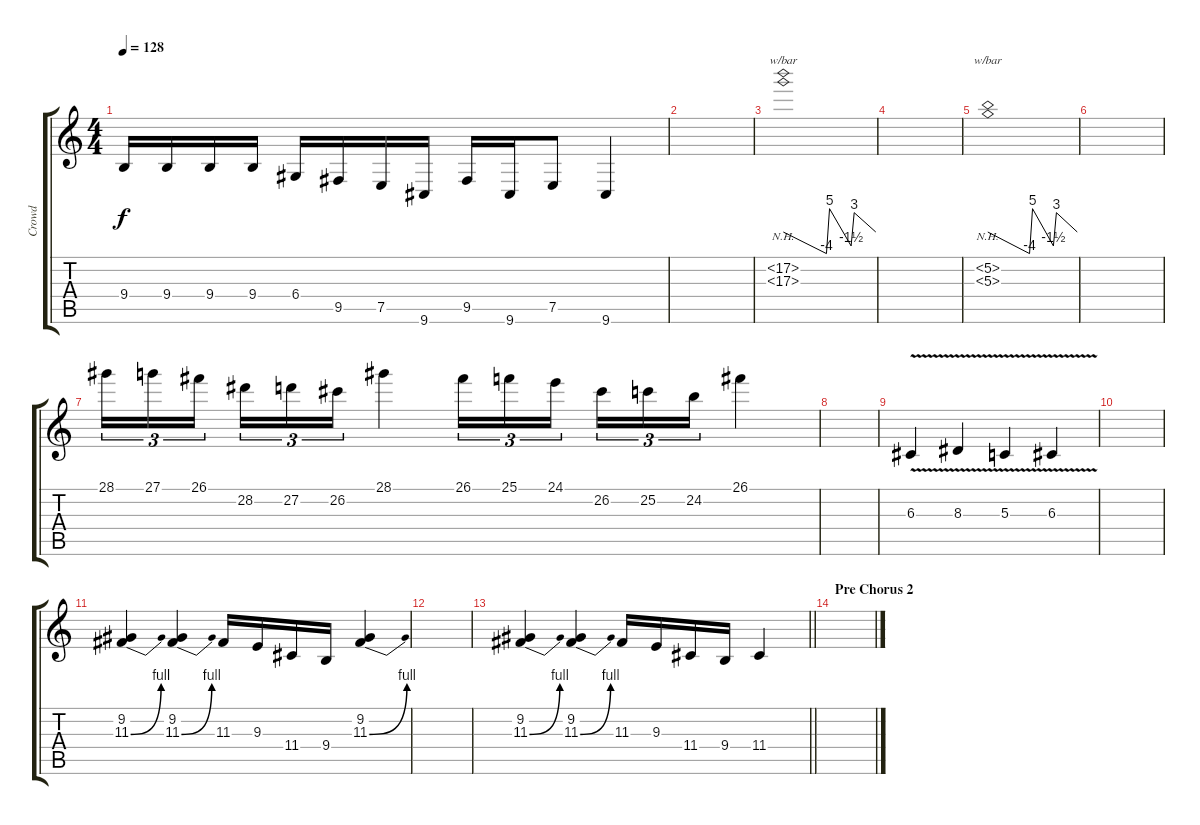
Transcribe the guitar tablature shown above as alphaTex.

\track ("Crowd" "Crowd") {instrument choiraahs}
\staff {score tabs}
\tuning (E4 B3 G3 D3 A2 E2) {hide}
\ts (4 4)
\tempo 128
\clef g2
\ks c
9.4.16{dy f} 9.4.16 9.4.16 9.4.16 6.4.16 9.5.16 7.5.16 9.6.16 9.5.16 9.6.16 7.5.8 9.6.4 |
|
(17.2{nh} 17.3{nh}).1{tbe (custom default 0 0 28 -16 30 20 44 -6 46 12 60 0)} |
|
(5.2{nh} 5.3{nh}).1{tbe (custom default 0 0 28 -16 30 20 44 -6 46 12 60 0)} |
|
28.1.16{tu (3 2)} 27.1.16{tu (3 2)} 26.1.16{tu (3 2)} 28.2.16{tu (3 2)} 27.2.16{tu (3 2)} 26.2.16{tu (3 2)} 28.1.4 26.1.16{tu (3 2)} 25.1.16{tu (3 2)} 24.1.16{tu (3 2)} 26.2.16{tu (3 2)} 25.2.16{tu (3 2)} 24.2.16{tu (3 2)} 26.1.4 |
|
6.3{v}.4 8.3{v}.4 5.3{v}.4 6.3{v}.4 |
|
(9.2 11.3{be (bend 0 0 60 4)}).4 (9.2 11.3{be (bend 0 0 60 4)}).4 11.3.16 9.3.16 11.4.16 9.4.16 (9.2 11.3{be (bend 0 0 60 4)}).4 |
|
\barLineRight lightlight
(9.2 11.3{be (bend 0 0 60 4)}).4 (9.2 11.3{be (bend 0 0 60 4)}).4 11.3.16 9.3.16 11.4.16 9.4.16 11.4.4 |
\section ("" "Pre Chorus 2")
